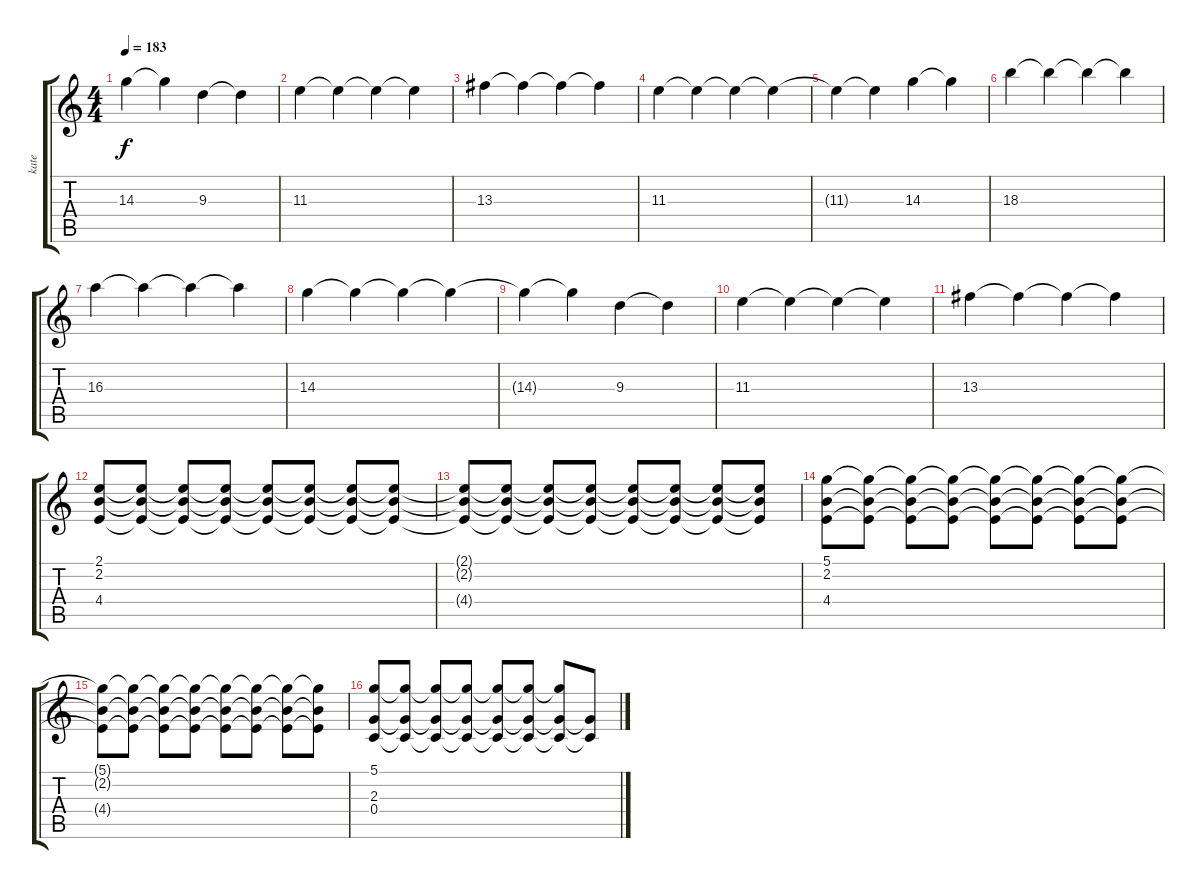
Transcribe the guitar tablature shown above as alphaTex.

\track ("kate" "kate") {instrument stringensemble1}
\staff {score tabs}
\tuning (D5 A4 F4 C4 G3 C3) {hide}
\ts (4 4)
\tempo 183
\clef g2
\ks c
14.3{t}.4{dy f} 14.3{t}.4 9.3.4 9.3{t}.4 |
11.3.4 11.3{t}.4 11.3{t}.4 11.3{t}.4 |
13.3.4 13.3{t}.4 13.3{t}.4 13.3{t}.4 |
11.3.4 11.3{t}.4 11.3{t}.4 11.3{t}.4 |
11.3{t}.4 11.3{t}.4 14.3.4 14.3{t}.4 |
18.3.4 18.3{t}.4 18.3{t}.4 18.3{t}.4 |
16.3.4 16.3{t}.4 16.3{t}.4 16.3{t}.4 |
14.3.4 14.3{t}.4 14.3{t}.4 14.3{t}.4 |
14.3{t}.4 14.3{t}.4 9.3.4 9.3{t}.4 |
11.3.4 11.3{t}.4 11.3{t}.4 11.3{t}.4 |
13.3.4 13.3{t}.4 13.3{t}.4 13.3{t}.4 |
(2.1 2.2 4.4).8 (2.1{t} 2.2{t} 4.4{t}).8 (2.1{t} 2.2{t} 4.4{t}).8 (2.1{t} 2.2{t} 4.4{t}).8 (2.1{t} 2.2{t} 4.4{t}).8 (2.1{t} 2.2{t} 4.4{t}).8 (2.1{t} 2.2{t} 4.4{t}).8 (2.1{t} 2.2{t} 4.4{t}).8 |
(2.1{t} 2.2{t} 4.4{t}).8 (2.1{t} 2.2{t} 4.4{t}).8 (2.1{t} 2.2{t} 4.4{t}).8 (2.1{t} 2.2{t} 4.4{t}).8 (2.1{t} 2.2{t} 4.4{t}).8 (2.1{t} 2.2{t} 4.4{t}).8 (2.1{t} 2.2{t} 4.4{t}).8 (2.1{t} 2.2{t} 4.4{t}).8 |
(5.1 2.2 4.4).8 (5.1{t} 2.2{t} 4.4{t}).8 (5.1{t} 2.2{t} 4.4{t}).8 (5.1{t} 2.2{t} 4.4{t}).8 (5.1{t} 2.2{t} 4.4{t}).8 (5.1{t} 2.2{t} 4.4{t}).8 (5.1{t} 2.2{t} 4.4{t}).8 (5.1{t} 2.2{t} 4.4{t}).8 |
(5.1{t} 2.2{t} 4.4{t}).8 (5.1{t} 2.2{t} 4.4{t}).8 (5.1{t} 2.2{t} 4.4{t}).8 (5.1{t} 2.2{t} 4.4{t}).8 (5.1{t} 2.2{t} 4.4{t}).8 (5.1{t} 2.2{t} 4.4{t}).8 (5.1{t} 2.2{t} 4.4{t}).8 (5.1{t} 2.2{t} 4.4{t}).8 |
(5.1 2.3 0.4).8 (5.1{t} 2.3{t} 0.4{t}).8 (5.1{t} 2.3{t} 0.4{t}).8 (5.1{t} 2.3{t} 0.4{t}).8 (5.1{t} 2.3{t} 0.4{t}).8 (5.1{t} 2.3{t} 0.4{t}).8 (5.1{t} 2.3{t} 0.4{t}).8 (2.3{t} 0.4{t}).8
